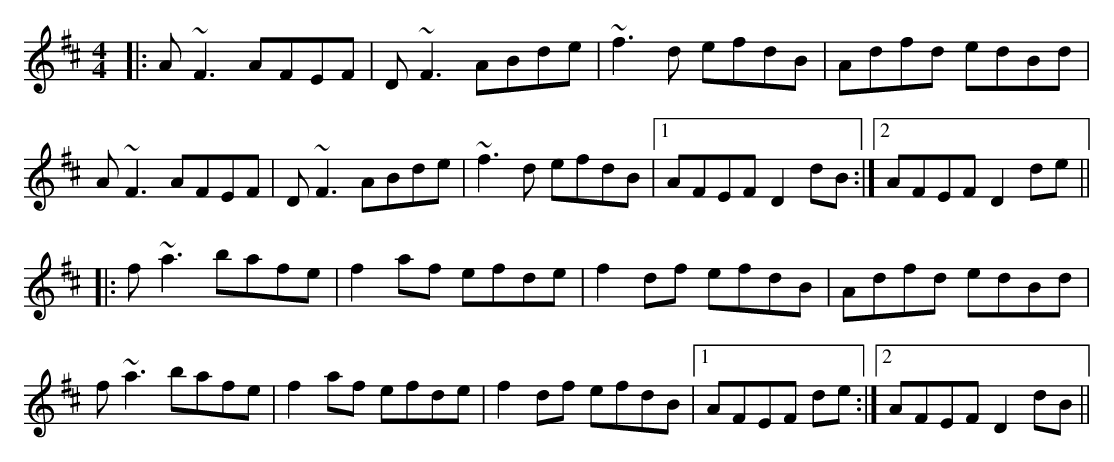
X:1
M:4/4
K:D
|:A~F3 AFEF|D~F3 ABde|~f3d efdB|Adfd edBd|
A~F3 AFEF|D~F3 ABde|~f3d efdB|1 AFEF D2 dB:|2 AFEF D2 de||
|:f~a3 bafe|f2 af efde|f2 df efdB|Adfd edBd|
f~a3 bafe|f2 af efde|f2 df efdB|1 AFEF 2 de:|2 AFEF D2 dB||
